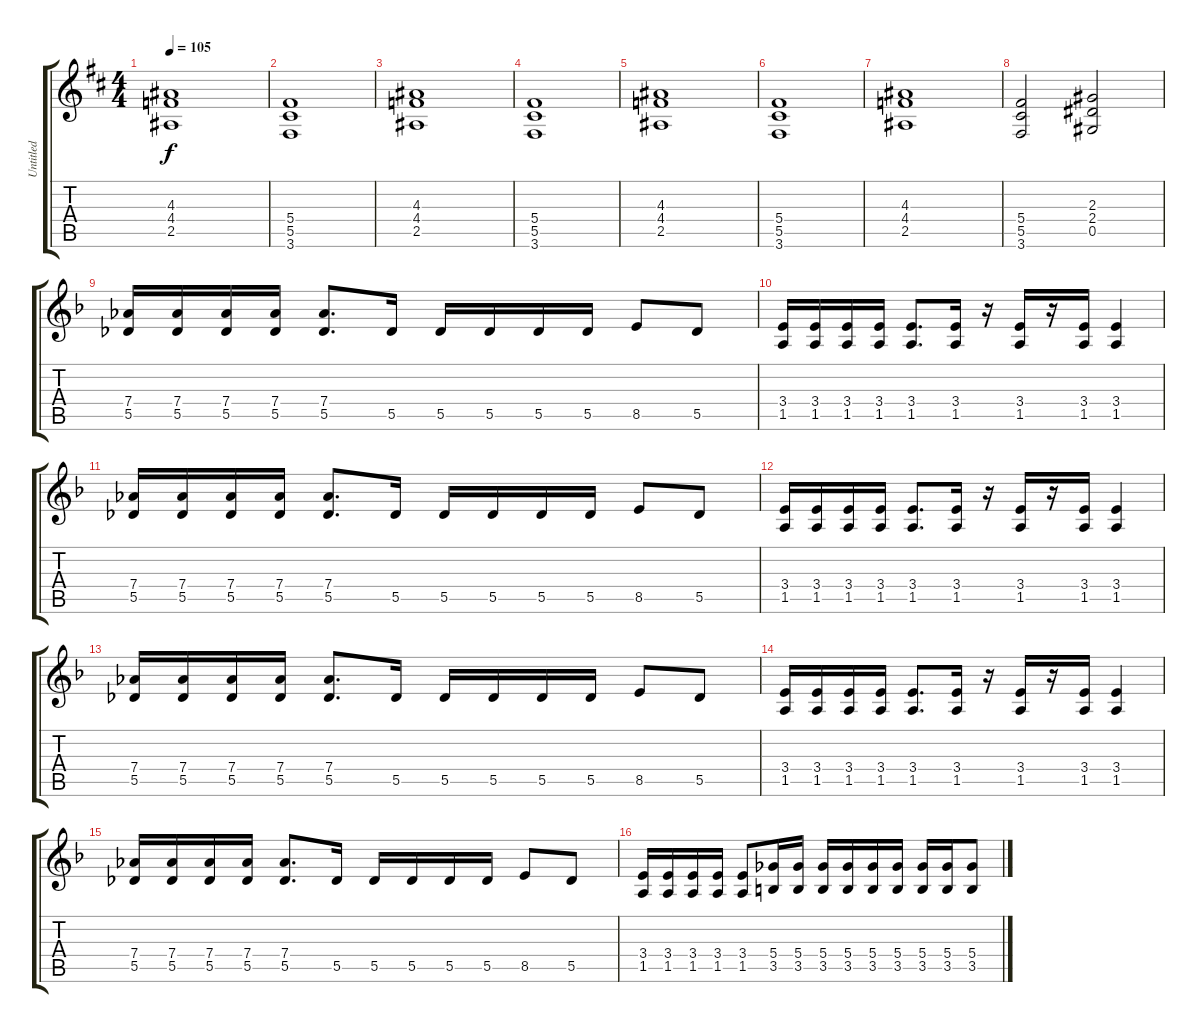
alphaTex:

\track ("Untitled" "Untitled") {instrument distortionguitar}
\staff {score tabs}
\tuning (Eb4 Bb3 Gb3 Db3 Ab2 Eb2) {hide}
\ts (4 4)
\tempo 105
\clef g2
\ks d
(4.3 4.4 2.5).1{dy f} |
(5.4 5.5 3.6).1 |
(4.3 4.4 2.5).1 |
(5.4 5.5 3.6).1 |
(4.3 4.4 2.5).1 |
(5.4 5.5 3.6).1 |
(4.3 4.4 2.5).1 |
(5.4 5.5 3.6).2 (2.3 2.4 0.5).2 |
\ks f
(7.4 5.5).16 (7.4 5.5).16 (7.4 5.5).16 (7.4 5.5).16 (7.4 5.5).8{d} 5.5.16 5.5.16 5.5.16 5.5.16 5.5.16 8.5.8 5.5.8 |
(3.4 1.5).16 (3.4 1.5).16 (3.4 1.5).16 (3.4 1.5).16 (3.4 1.5).8{d} (3.4 1.5).16 r.16 (3.4 1.5).16 r.16 (3.4 1.5).16 (3.4 1.5).4 |
(7.4 5.5).16 (7.4 5.5).16 (7.4 5.5).16 (7.4 5.5).16 (7.4 5.5).8{d} 5.5.16 5.5.16 5.5.16 5.5.16 5.5.16 8.5.8 5.5.8 |
(3.4 1.5).16 (3.4 1.5).16 (3.4 1.5).16 (3.4 1.5).16 (3.4 1.5).8{d} (3.4 1.5).16 r.16 (3.4 1.5).16 r.16 (3.4 1.5).16 (3.4 1.5).4 |
(7.4 5.5).16 (7.4 5.5).16 (7.4 5.5).16 (7.4 5.5).16 (7.4 5.5).8{d} 5.5.16 5.5.16 5.5.16 5.5.16 5.5.16 8.5.8 5.5.8 |
(3.4 1.5).16 (3.4 1.5).16 (3.4 1.5).16 (3.4 1.5).16 (3.4 1.5).8{d} (3.4 1.5).16 r.16 (3.4 1.5).16 r.16 (3.4 1.5).16 (3.4 1.5).4 |
(7.4 5.5).16 (7.4 5.5).16 (7.4 5.5).16 (7.4 5.5).16 (7.4 5.5).8{d} 5.5.16 5.5.16 5.5.16 5.5.16 5.5.16 8.5.8 5.5.8 |
(3.4 1.5).16 (3.4 1.5).16 (3.4 1.5).16 (3.4 1.5).16 (3.4 1.5).8 (5.4 3.5).16 (5.4 3.5).16 (5.4 3.5).16 (5.4 3.5).16 (5.4 3.5).16 (5.4 3.5).16 (5.4 3.5).16 (5.4 3.5).16 (5.4 3.5).8
